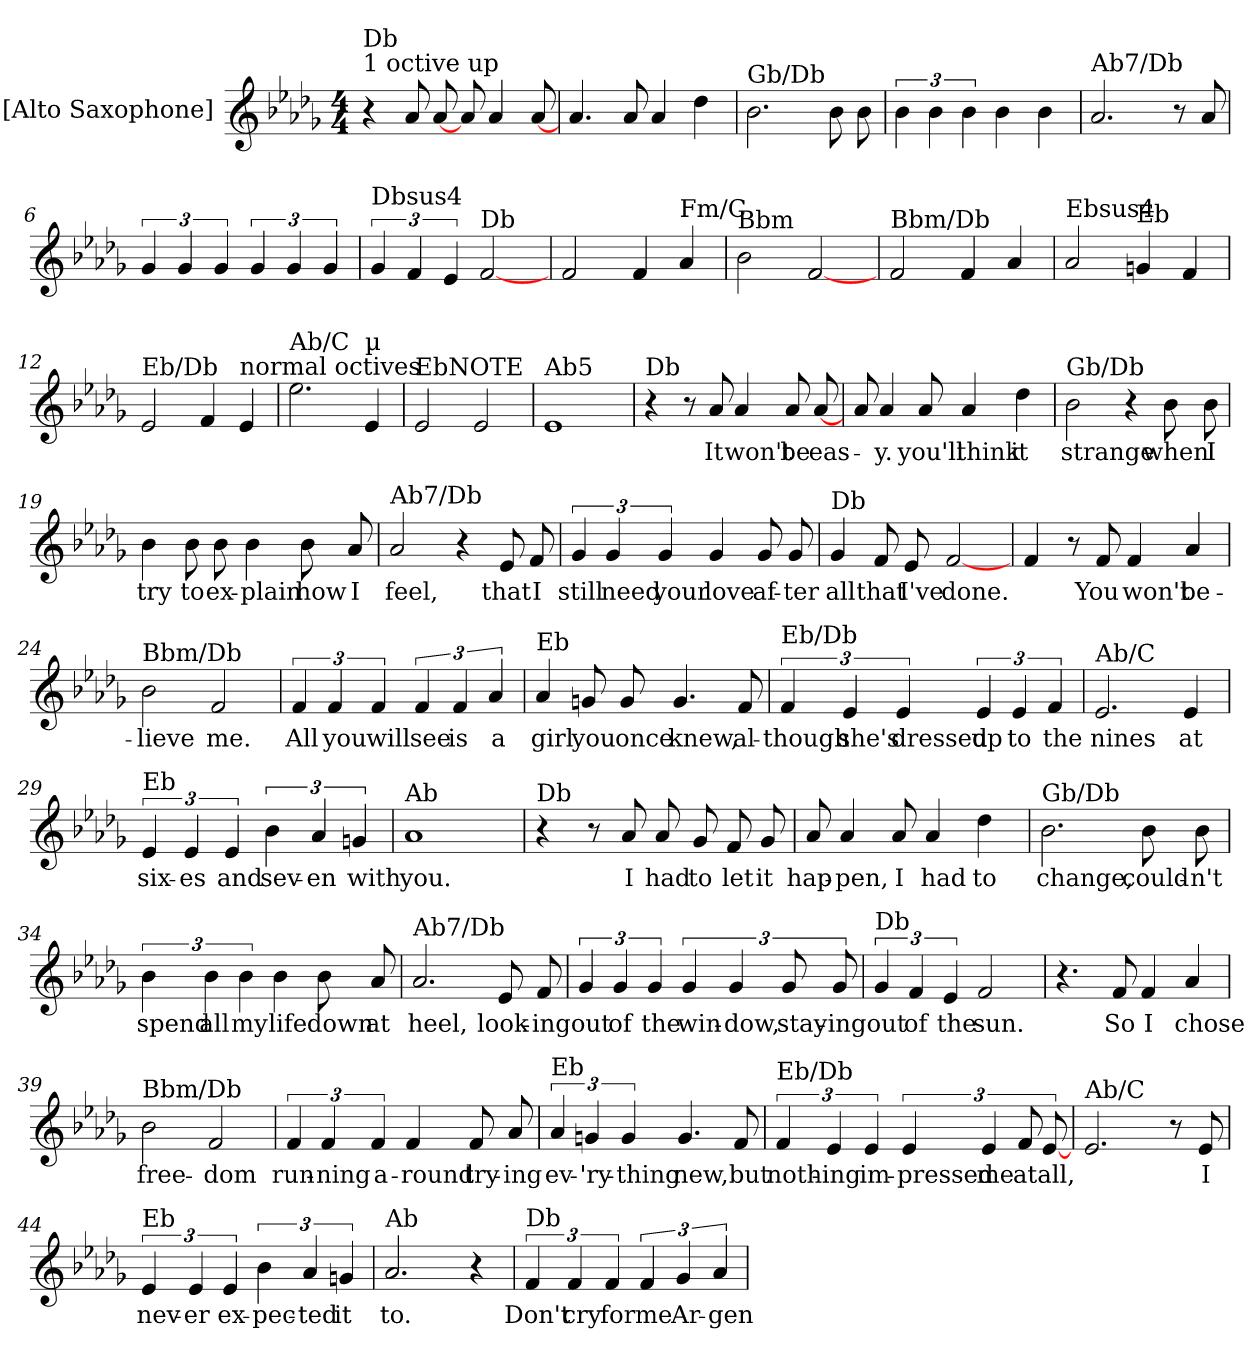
**kern	**text
*part1	*part1
*staff1	*staff1
*I"[Alto Saxophone]	*
*clefG2	*
*k[b-e-a-d-g-]	*
*D-:	*
*M4/4	*
=1	=1
!LO:TX:a:t=1 octive up	!
!LO:TX:a:t=Db	!
4r	.
8a-L	.
[8a-	.
8a-L	.
4a-	.
[8a-	.
=2	=2
4.a-	.
8a-	.
4a-	.
4dd-	.
=3	=3
!LO:TX:a:t=Gb/Db	!
2.b-	.
8b-	.
8b-	.
=4	=4
6b-	.
6b-	.
6b-	.
4b-	.
4b-	.
=5	=5
!LO:TX:a:t=Ab7/Db	!
2.a-	.
8r	.
8a-	.
=6	=6
6g-	.
6g-	.
6g-	.
6g-	.
6g-	.
6g-	.
=7	=7
!LO:TX:a:t=Dbsus4	!
6g-	.
6f	.
6e-	.
!LO:TX:a:t=Db	!
[2f	.
=8	=8
2f	.
4f	.
!LO:TX:a:t=Fm/C	!
4a-	.
=9	=9
!LO:TX:a:t=Bbm	!
2b-	.
[2f	.
=10	=10
!LO:TX:a:t=Bbm/Db	!
2f	.
4f	.
4a-	.
=11	=11
!LO:TX:a:t=Ebsus4	!
2a-	.
!LO:TX:a:t=Eb	!
4g	.
4f	.
=12	=12
!LO:TX:a:t=Eb/Db	!
2e-	.
4f	.
!LO:TX:a:t=normal octives	!
4e-	.
=13	=13
!LO:TX:a:t=Ab/C	!
2.ee-	.
!LO:TX:a:t=µ	!
4e-	.
=14	=14
!LO:TX:a:t=EbNOTE	!
2e-	.
2e-	.
=15	=15
!LO:TX:a:t=Ab5	!
1e-	.
=16	=16
!LO:TX:a:t=Db	!
4r	.
8r	.
8a-	-It
4a-	-won't
8a-L	-be
[8a-	-eas-
=17	=17
8a-L	.
4a-	-y.
8a-	-you'll
4a-	-think
4dd-	-it
=18	=18
!LO:TX:a:t=Gb/Db	!
2b-	-strange
4r	.
8b-L	-when
8b-	-I
=19	=19
4b-	-try
8b-L	-to
8b-	-ex-
4b-	-plain
8b-L	-how
8a-	-I
=20	=20
!LO:TX:a:t=Ab7/Db	!
2a-	-feel,
4r	.
8e-L	-that
8f	-I
=21	=21
6g-	-still
6g-	-need
6g-	-your
4g-	-love
8g-L	-af-
8g-	-ter
=22	=22
!LO:TX:a:t=Db	!
4g-	-all
8fL	-that
8e-	-I've
[2f	-done.
=23	=23
4f	.
8r	.
8f	-You
4f	-won't
4a-	-be-
=24	=24
!LO:TX:a:t=Bbm/Db	!
2b-	-lieve
2f	-me.
=25	=25
6f	-All
6f	-you
6f	-will
6f	-see
6f	-is
6a-	-a
=26	=26
!LO:TX:a:t=Eb	!
4a-	-girl
8gL	-you
8g	-once
4.g	-knew,
8f	-al-
=27	=27
!LO:TX:a:t=Eb/Db	!
6f	-though
6e-	-she's
6e-	-dressed
6e-	-up
6e-	-to
6f	-the
=28	=28
!LO:TX:a:t=Ab/C	!
2.e-	-nines
4e-	-at
=29	=29
!LO:TX:a:t=Eb	!
6e-	-six-
6e-	-es
6e-	-and
6b-	-sev-
6a-	-en
6g	-with
=30	=30
!LO:TX:a:t=Ab	!
1a-	-you.
=31	=31
!LO:TX:a:t=Db	!
4r	.
8r	.
8a-	-I
8a-L	-had
8g-	-to
8f	-let
8g-	-it
=32	=32
8a-L	-hap-
4a-	-pen,
8a-	-I
4a-	-had
4dd-	-to
=33	=33
!LO:TX:a:t=Gb/Db	!
2.b-	-change,
8b-	-could-
8b-	-n't
=34	=34
6b-	-spend
6b-	-all
6b-	-my
4b-	-life
8b-L	-down
8a-	-at
=35	=35
!LO:TX:a:t=Ab7/Db	!
2.a-	-heel,
8e-	-look-
8f	-ing
=36	=36
6g-	-out
6g-	-of
6g-	-the
6g-	-win-
6g-	-dow,
12g-	-stay-
12g-	-ing
=37	=37
!LO:TX:a:t=Db	!
6g-	-out
6f	-of
6e-	-the
2f	-sun.
=38	=38
4.r	.
8f	-So
4f	-I
4a-	-chose
=39	=39
!LO:TX:a:t=Bbm/Db	!
2b-	-free-
2f	-dom
=40	=40
6f	-run-
6f	-ning
6f	-a-
4f	-round
8fL	-try-
8a-	-ing
=41	=41
!LO:TX:a:t=Eb	!
6a-	-ev-
6g	-'ry-
6g	-thing
4.g	-new,
8f	-but
=42	=42
!LO:TX:a:t=Eb/Db	!
6f	-noth-
6e-	-ing
6e-	-im-
6e-	-pressed
6e-	-me
12f	-at
[12e-	-all,
=43	=43
!LO:TX:a:t=Ab/C	!
2.e-	.
8r	.
8e-	-I
=44	=44
!LO:TX:a:t=Eb	!
6e-	-nev-
6e-	-er
6e-	-ex-
6b-	-pec-
6a-	-ted
6g	-it
=45	=45
!LO:TX:a:t=Ab	!
2.a-	-to.
4r	.
=46	=46
!LO:TX:a:t=Db	!
6f	-Don't
6f	-cry
6f	-for
6f	-me
6g-	-Ar-
6a-	-gen-
=	=
*-	*-
